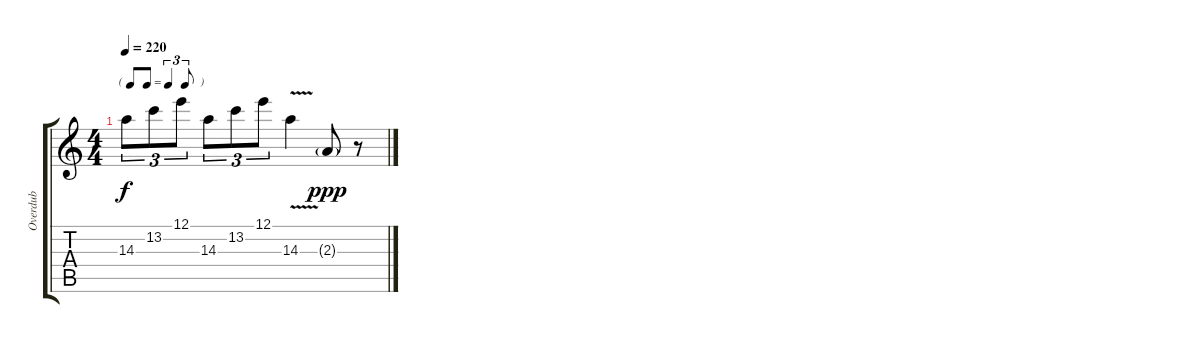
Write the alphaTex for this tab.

\track ("Overdub" "Overdub") {instrument fretlessbass}
\staff {score tabs}
\tuning (E4 B3 G3 D3 A2 E2) {hide}
\ts (4 4)
\tf triplet8th
\tempo 220
\clef g2
\ks c
14.3.8{tu (3 2) dy f} 13.2.8{tu (3 2)} 12.1.8{tu (3 2)} 14.3.8{tu (3 2)} 13.2.8{tu (3 2)} 12.1.8{tu (3 2)} 14.3{v}.4 2.3{g}.8{dy ppp} r.8
